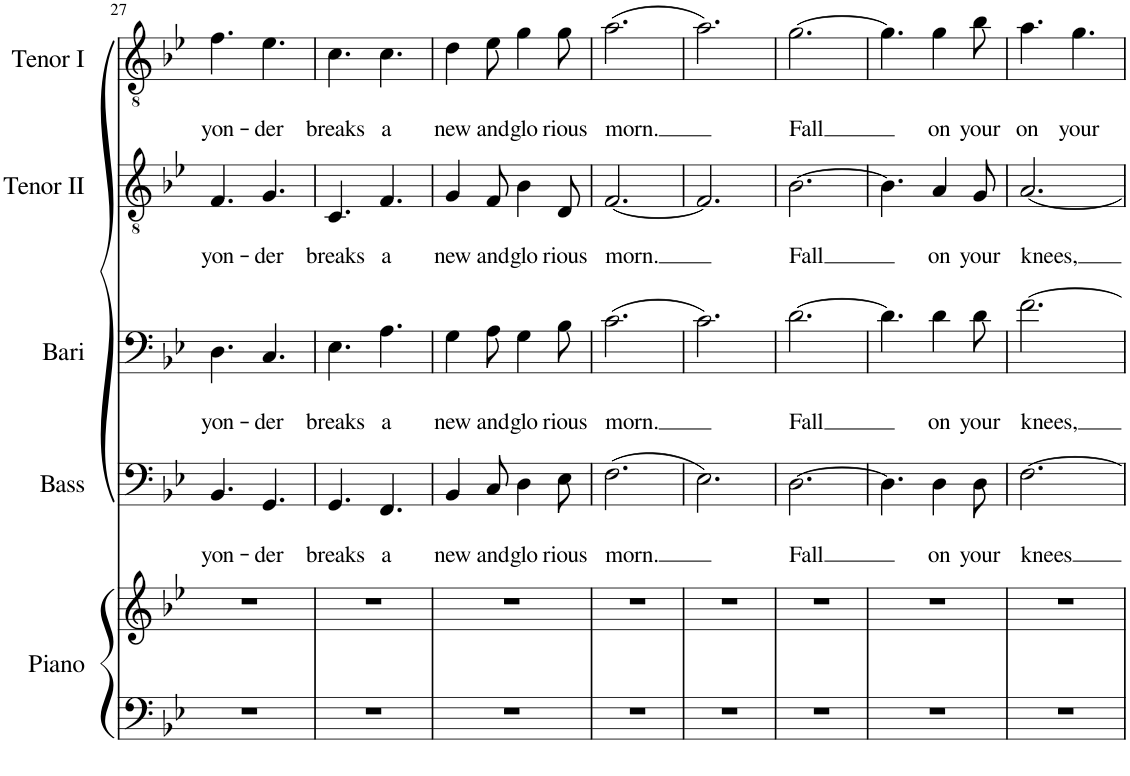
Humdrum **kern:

**kern	**kern	**kern	**text	**text	**kern	**text	**text	**kern	**text	**text	**kern	**text	**text
*part5	*part5	*part4	*part4	*part4	*part3	*part3	*part3	*part2	*part2	*part2	*part1	*part1	*part1
*staff6	*staff5	*staff4	*staff4	*staff4	*staff3	*staff3	*staff3	*staff2	*staff2	*staff2	*staff1	*staff1	*staff1
*I"Piano	*	*I"Bass	*	*	*I"Baritone	*	*	*I"Tenor II	*	*	*I"Tenor I	*	*
*I'Piano	*	*I'Bass	*	*	*I'Bari	*	*	*I'Tenor II	*	*	*I'Tenor I	*	*
!!LO:PB:g=z
*clefF4	*clefG2	*clefF4	*	*	*clefF4	*	*	*clefGv2	*	*	*clefGv2	*	*
*k[b-e-]	*k[b-e-]	*k[b-e-]	*	*	*k[b-e-]	*	*	*k[b-e-]	*	*	*k[b-e-]	*	*
*M6/8	*M6/8	*M6/8	*	*	*M6/8	*	*	*M6/8	*	*	*M6/8	*	*
=27	=27	=27	=27	=27	=27	=27	=27	=27	=27	=27	=27	=27	=27
!	!	!	!	!LO:LY:b	!	!	!LO:LY:b	!	!	!LO:LY:b	!	!	!LO:LY:b
2.r	2.r	4.BB-/	.	yon-	4.D\	.	yon-	4.F/	.	yon-	4.f\	.	yon-
!	!	!	!	!LO:LY:b	!	!	!LO:LY:b	!	!	!LO:LY:b	!	!	!LO:LY:b
.	.	4.GG/	.	-der	4.C/	.	-der	4.G/	.	-der	4.e-\	.	-der
=28	=28	=28	=28	=28	=28	=28	=28	=28	=28	=28	=28	=28	=28
!	!	!	!	!LO:LY:b	!	!	!LO:LY:b	!	!	!LO:LY:b	!	!	!LO:LY:b
2.r	2.r	4.GG/	.	breaks	4.E-\	.	breaks	4.C/	.	breaks	4.c\	.	breaks
!	!	!	!	!LO:LY:b	!	!	!LO:LY:b	!	!	!LO:LY:b	!	!	!LO:LY:b
.	.	4.FF/	.	a	4.A\	.	a	4.F/	.	a	4.c\	.	a
=29	=29	=29	=29	=29	=29	=29	=29	=29	=29	=29	=29	=29	=29
!	!	!	!	!LO:LY:b	!	!	!LO:LY:b	!	!	!LO:LY:b	!	!	!LO:LY:b
2.r	2.r	4BB-/	.	new	4G\	.	new	4G/	.	new	4d\	.	new
!	!	!	!	!LO:LY:b	!	!	!LO:LY:b	!	!	!LO:LY:b	!	!	!LO:LY:b
.	.	8C/	.	and	8A\	.	and	8F/	.	and	8e-\	.	and
!	!	!	!	!LO:LY:b	!	!	!LO:LY:b	!	!	!LO:LY:b	!	!	!LO:LY:b
.	.	4D\	.	glo-	4G\	.	glo-	4B-\	.	glo-	4g\	.	glo-
!	!	!	!	!LO:LY:b	!	!	!LO:LY:b	!	!	!LO:LY:b	!	!	!LO:LY:b
.	.	8E-\	.	-rious	8B-\	.	-rious	8D/	.	-rious	8g\	.	-rious
=30	=30	=30	=30	=30	=30	=30	=30	=30	=30	=30	=30	=30	=30
!	!	!	!	!LO:LY:b	!	!	!LO:LY:b	!	!	!LO:LY:b	!	!	!LO:LY:b
2.r	2.r	(2.F\	.	morn.	(2.c\	.	morn.	[2.F/	.	morn.	(2.a\	.	morn.
=31	=31	=31	=31	=31	=31	=31	=31	=31	=31	=31	=31	=31	=31
2.r	2.r	2.E-\)	.	.	2.c\)	.	.	2.F/]	.	.	2.a\)	.	.
=32	=32	=32	=32	=32	=32	=32	=32	=32	=32	=32	=32	=32	=32
!	!	!	!	!LO:LY:b	!	!	!LO:LY:b	!	!	!LO:LY:b	!	!	!LO:LY:b
2.r	2.r	[2.D\	.	Fall	[2.d\	.	Fall	[2.B-\	.	Fall	[2.g\	.	Fall
=33	=33	=33	=33	=33	=33	=33	=33	=33	=33	=33	=33	=33	=33
2.r	2.r	4.D\]	.	.	4.d\]	.	.	4.B-\]	.	.	4.g\]	.	.
!	!	!	!	!LO:LY:b	!	!	!LO:LY:b	!	!	!LO:LY:b	!	!	!LO:LY:b
.	.	4D\	.	on	4d\	.	on	4A/	.	on	4g\	.	on
!	!	!	!	!LO:LY:b	!	!	!LO:LY:b	!	!	!LO:LY:b	!	!	!LO:LY:b
.	.	8D\	.	your	8d\	.	your	8G/	.	your	8b-\	.	your
=34	=34	=34	=34	=34	=34	=34	=34	=34	=34	=34	=34	=34	=34
!	!	!	!	!LO:LY:b	!	!	!LO:LY:b	!	!	!LO:LY:b	!	!	!LO:LY:b
2.r	2.r	[2.F\	.	knees	[2.f\	.	knees,	[2.A/	.	knees,	4.a\	.	on
!	!	!	!	!	!	!	!	!	!	!	!	!	!LO:LY:b
.	.	.	.	.	.	.	.	.	.	.	4.g\	.	your
=	=	=	=	=	=	=	=	=	=	=	=	=	=
*-	*-	*-	*-	*-	*-	*-	*-	*-	*-	*-	*-	*-	*-
